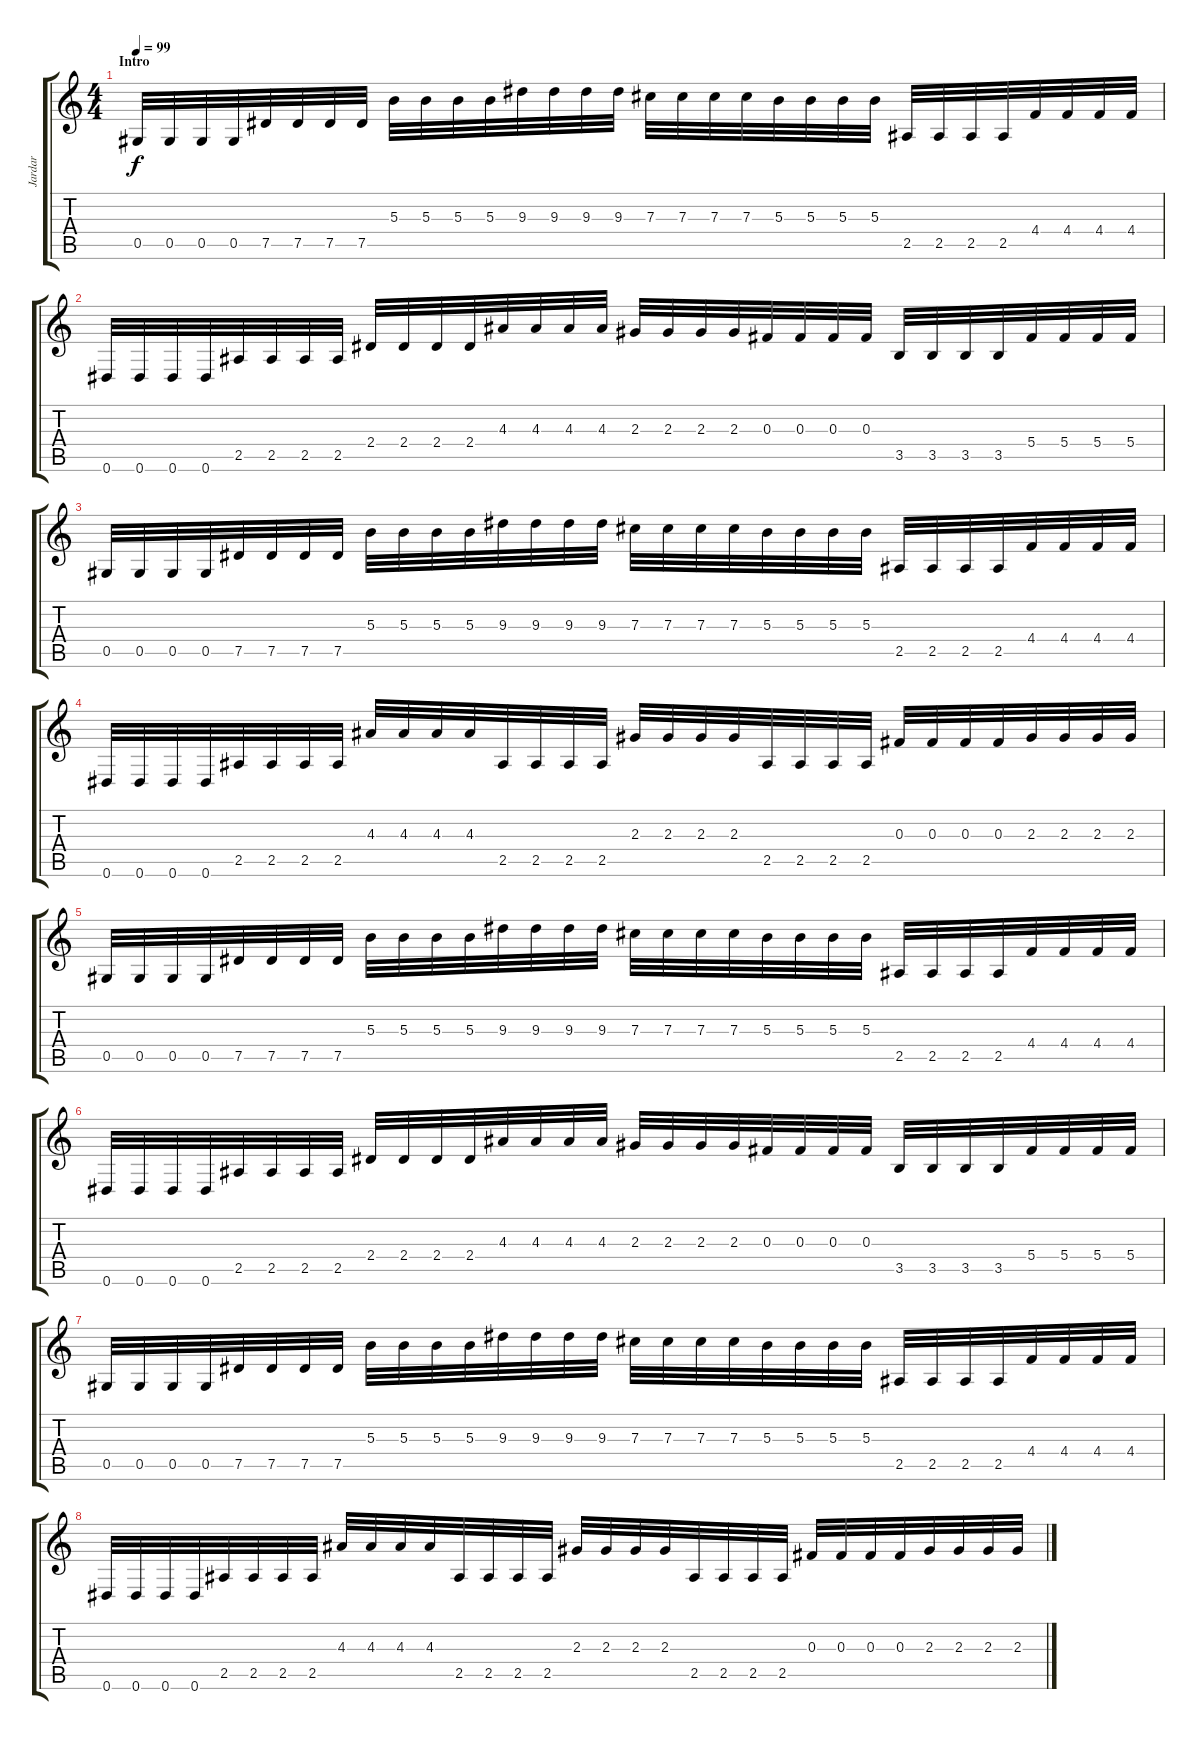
\track ("Jardar" "Jardar") {instrument distortionguitar}
\staff {score tabs}
\tuning (Eb4 Bb3 Gb3 Db3 Ab2 Eb2) {hide}
\ts (4 4)
\section ("" "Intro")
\tempo 99
\clef g2
\ks c
0.5.32{dy f instrument distortionguitar} 0.5.32 0.5.32 0.5.32 7.5.32 7.5.32 7.5.32 7.5.32 5.3.32 5.3.32 5.3.32 5.3.32 9.3.32 9.3.32 9.3.32 9.3.32 7.3.32 7.3.32 7.3.32 7.3.32 5.3.32 5.3.32 5.3.32 5.3.32 2.5.32 2.5.32 2.5.32 2.5.32 4.4.32 4.4.32 4.4.32 4.4.32 |
0.6.32 0.6.32 0.6.32 0.6.32 2.5.32 2.5.32 2.5.32 2.5.32 2.4.32 2.4.32 2.4.32 2.4.32 4.3.32 4.3.32 4.3.32 4.3.32 2.3.32 2.3.32 2.3.32 2.3.32 0.3.32 0.3.32 0.3.32 0.3.32 3.5.32 3.5.32 3.5.32 3.5.32 5.4.32 5.4.32 5.4.32 5.4.32 |
0.5.32 0.5.32 0.5.32 0.5.32 7.5.32 7.5.32 7.5.32 7.5.32 5.3.32 5.3.32 5.3.32 5.3.32 9.3.32 9.3.32 9.3.32 9.3.32 7.3.32 7.3.32 7.3.32 7.3.32 5.3.32 5.3.32 5.3.32 5.3.32 2.5.32 2.5.32 2.5.32 2.5.32 4.4.32 4.4.32 4.4.32 4.4.32 |
0.6.32 0.6.32 0.6.32 0.6.32 2.5.32 2.5.32 2.5.32 2.5.32 4.3.32 4.3.32 4.3.32 4.3.32 2.5.32 2.5.32 2.5.32 2.5.32 2.3.32 2.3.32 2.3.32 2.3.32 2.5.32 2.5.32 2.5.32 2.5.32 0.3.32 0.3.32 0.3.32 0.3.32 2.3.32 2.3.32 2.3.32 2.3.32 |
0.5.32 0.5.32 0.5.32 0.5.32 7.5.32 7.5.32 7.5.32 7.5.32 5.3.32 5.3.32 5.3.32 5.3.32 9.3.32 9.3.32 9.3.32 9.3.32 7.3.32 7.3.32 7.3.32 7.3.32 5.3.32 5.3.32 5.3.32 5.3.32 2.5.32 2.5.32 2.5.32 2.5.32 4.4.32 4.4.32 4.4.32 4.4.32 |
0.6.32 0.6.32 0.6.32 0.6.32 2.5.32 2.5.32 2.5.32 2.5.32 2.4.32 2.4.32 2.4.32 2.4.32 4.3.32 4.3.32 4.3.32 4.3.32 2.3.32 2.3.32 2.3.32 2.3.32 0.3.32 0.3.32 0.3.32 0.3.32 3.5.32 3.5.32 3.5.32 3.5.32 5.4.32 5.4.32 5.4.32 5.4.32 |
0.5.32 0.5.32 0.5.32 0.5.32 7.5.32 7.5.32 7.5.32 7.5.32 5.3.32 5.3.32 5.3.32 5.3.32 9.3.32 9.3.32 9.3.32 9.3.32 7.3.32 7.3.32 7.3.32 7.3.32 5.3.32 5.3.32 5.3.32 5.3.32 2.5.32 2.5.32 2.5.32 2.5.32 4.4.32 4.4.32 4.4.32 4.4.32 |
0.6.32 0.6.32 0.6.32 0.6.32 2.5.32 2.5.32 2.5.32 2.5.32 4.3.32 4.3.32 4.3.32 4.3.32 2.5.32 2.5.32 2.5.32 2.5.32 2.3.32 2.3.32 2.3.32 2.3.32 2.5.32 2.5.32 2.5.32 2.5.32 0.3.32 0.3.32 0.3.32 0.3.32 2.3.32 2.3.32 2.3.32 2.3.32
